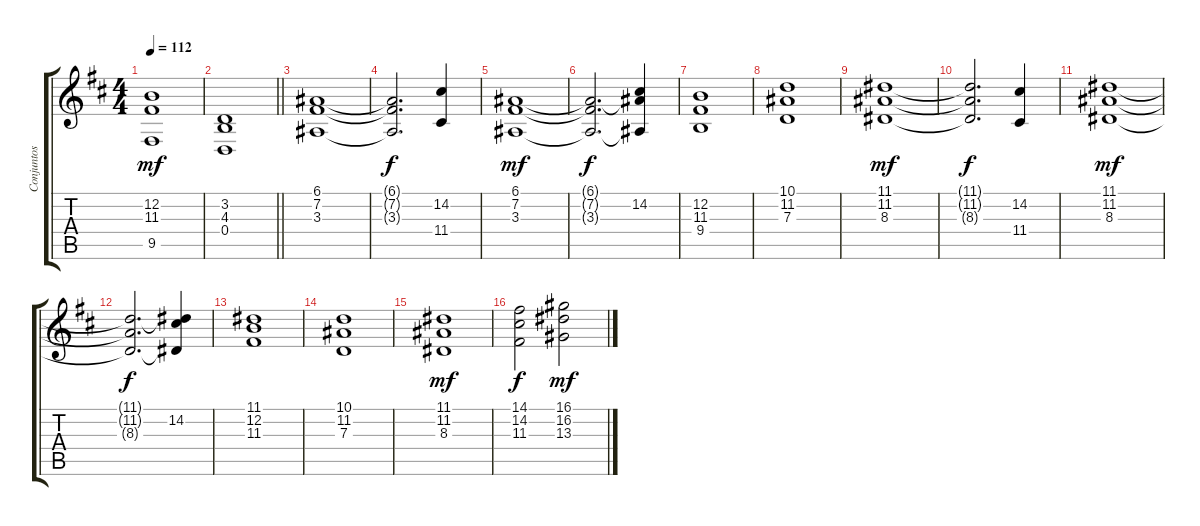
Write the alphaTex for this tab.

\track ("Conjuntos" "Conjuntos") {instrument stringensemble1}
\staff {score tabs}
\tuning (E4 B3 G3 D3 A2 E2) {hide}
\ts (4 4)
\tempo 112
\clef g2
\ks d
(12.2 11.3 9.5).1{dy mf} |
\barLineRight lightlight
(3.2 4.3 0.4).1 |
(6.1 7.2 3.3).1 |
(6.1{t} 7.2{t} 3.3{t}).2{d dy f} (14.2 11.4).4 |
(6.1 7.2 3.3).1{dy mf} |
(6.1{t} 7.2{t} 3.3{t}).2{d dy f} (6.1{t} 14.2 3.3{t}).4 |
(12.2 11.3 9.4).1 |
(10.1 11.2 7.3).1 |
(11.1 11.2 8.3).1{dy mf} |
(11.1{t} 11.2{t} 8.3{t}).2{d dy f} (14.2 11.4).4 |
(11.1 11.2 8.3).1{dy mf} |
(11.1{t} 11.2{t} 8.3{t}).2{d dy f} (11.1{t} 14.2 8.3{t}).4 |
(11.1 12.2 11.3).1 |
(10.1 11.2 7.3).1 |
(11.1 11.2 8.3).1{dy mf} |
(14.1 14.2 11.3).2{dy f} (16.1 16.2 13.3).2{dy mf}
